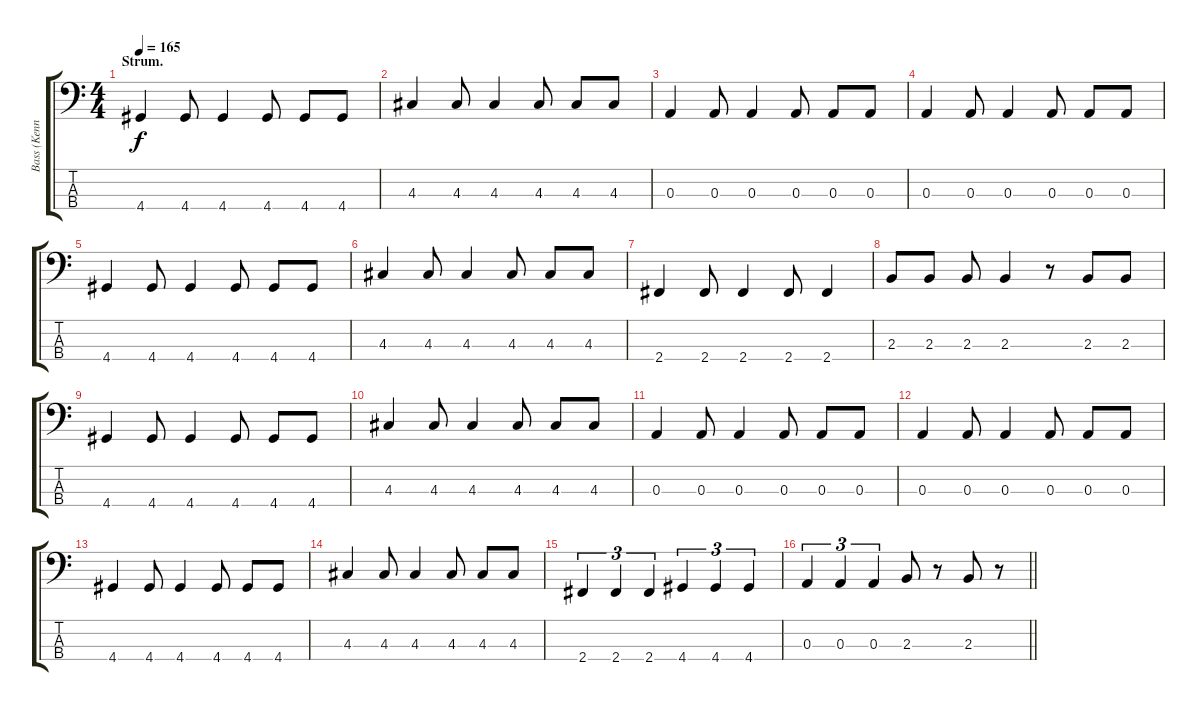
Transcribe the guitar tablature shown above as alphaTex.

\track ("Bass (Kenneth)" "Bass (Kenn") {instrument acousticbass}
\staff {score tabs}
\tuning (G2 D2 A1 E1) {hide}
\ts (4 4)
\section ("" "Strum.")
\tempo 165
\clef f4
\ks c
4.4.4{dy f} 4.4.8 4.4.4 4.4.8 4.4.8 4.4.8 |
4.3.4 4.3.8 4.3.4 4.3.8 4.3.8 4.3.8 |
0.3.4 0.3.8 0.3.4 0.3.8 0.3.8 0.3.8 |
0.3.4 0.3.8 0.3.4 0.3.8 0.3.8 0.3.8 |
4.4.4 4.4.8 4.4.4 4.4.8 4.4.8 4.4.8 |
4.3.4 4.3.8 4.3.4 4.3.8 4.3.8 4.3.8 |
2.4.4 2.4.8 2.4.4 2.4.8 2.4.4 |
2.3.8 2.3.8 2.3.8 2.3.4 r.8 2.3.8 2.3.8 |
4.4.4 4.4.8 4.4.4 4.4.8 4.4.8 4.4.8 |
4.3.4 4.3.8 4.3.4 4.3.8 4.3.8 4.3.8 |
0.3.4 0.3.8 0.3.4 0.3.8 0.3.8 0.3.8 |
0.3.4 0.3.8 0.3.4 0.3.8 0.3.8 0.3.8 |
4.4.4 4.4.8 4.4.4 4.4.8 4.4.8 4.4.8 |
4.3.4 4.3.8 4.3.4 4.3.8 4.3.8 4.3.8 |
2.4.4{tu (3 2)} 2.4.4{tu (3 2)} 2.4.4{tu (3 2)} 4.4.4{tu (3 2)} 4.4.4{tu (3 2)} 4.4.4{tu (3 2)} |
\barLineRight lightlight
0.3.4{tu (3 2)} 0.3.4{tu (3 2)} 0.3.4{tu (3 2)} 2.3.8 r.8 2.3.8 r.8
